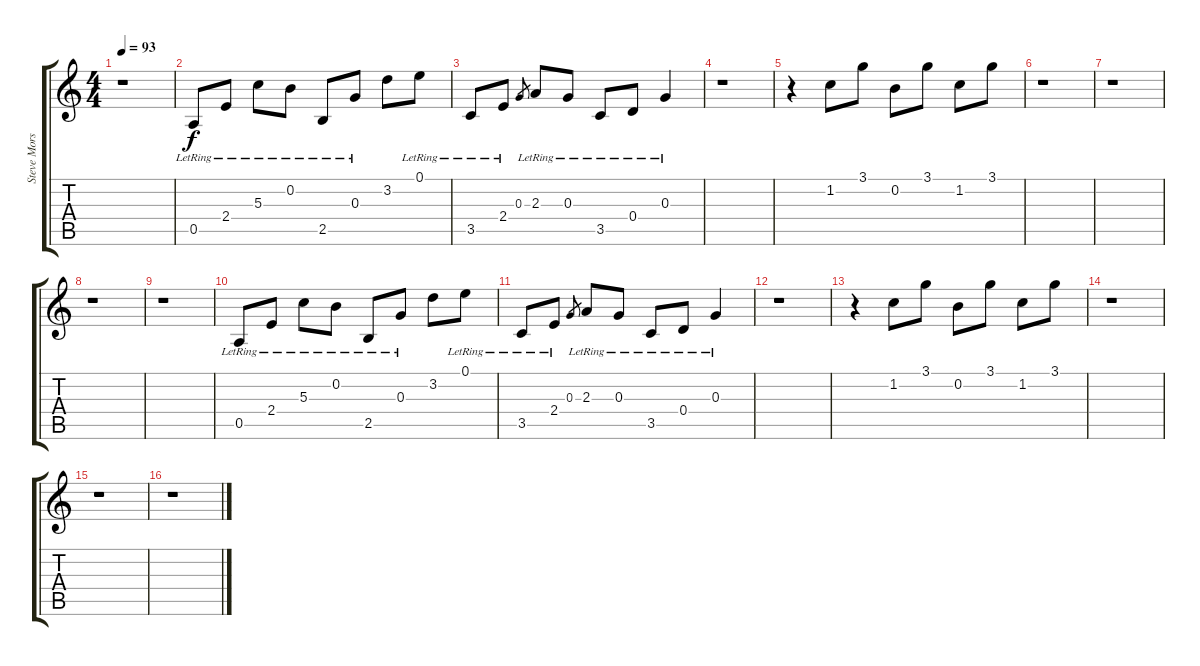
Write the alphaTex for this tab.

\track ("Steve Morse (electric guitar 2 - rhythm)" "Steve Mors") {instrument electricguitarjazz}
\staff {score tabs}
\tuning (E4 B3 G3 D3 A2 E2) {hide}
\ts (4 4)
\tempo 93
\clef g2
\ks c
r.1{dy f} |
0.5{lr}.8{volume 8} 2.4{lr}.8 5.3{lr}.8 0.2{lr}.8 2.5{lr}.8 0.3{lr}.8 3.2.8 0.1{lr}.8 |
3.5{lr}.8 2.4{lr}.8 0.3.8{gr} 2.3{lr}.8 0.3{lr}.8 3.5{lr}.8 0.4{lr}.8 0.3{lr}.4 |
r.1 |
r.4 1.2.8 3.1.8 0.2.8 3.1.8 1.2.8 3.1.8 |
r.1 |
r.1 |
r.1 |
r.1 |
0.5{lr}.8{volume 8} 2.4{lr}.8 5.3{lr}.8 0.2{lr}.8 2.5{lr}.8 0.3{lr}.8 3.2.8 0.1{lr}.8 |
3.5{lr}.8 2.4{lr}.8 0.3.8{gr} 2.3{lr}.8 0.3{lr}.8 3.5{lr}.8 0.4{lr}.8 0.3{lr}.4 |
r.1 |
r.4 1.2.8 3.1.8 0.2.8 3.1.8 1.2.8 3.1.8 |
r.1 |
r.1 |
r.1
